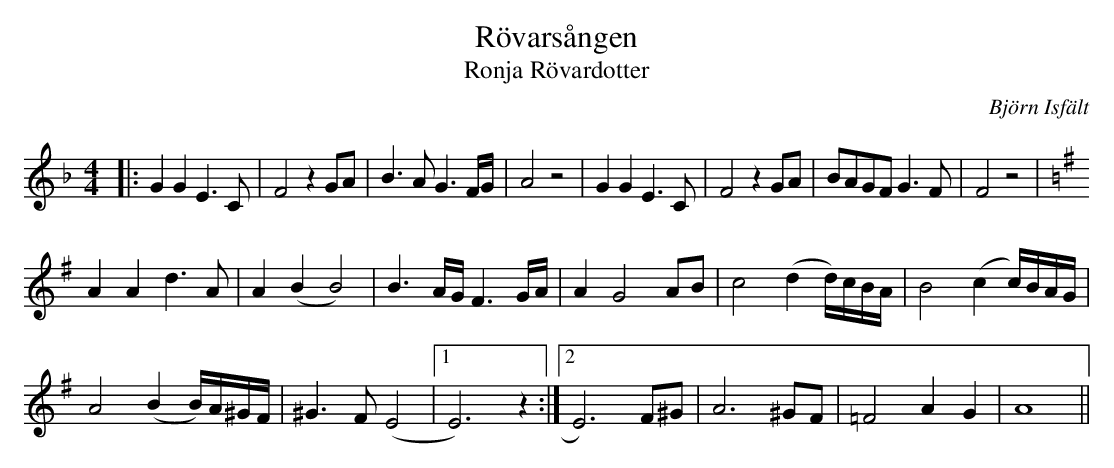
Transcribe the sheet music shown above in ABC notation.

X:1
T: Rövarsången
T: Ronja Rövardotter
O: Björn Isfält
K: F
M: 4/4
L: 1/8
V: 1
|: G2G2E3C | F4z2GA | B3AG3F/G/ | A4z4 | G2G2E3C | F4z2GA | BAGF G3F | F4z4 |
K: G
A2A2d3A | A2(B2B4) | B3A/G/F3G/A/ | A2G4 AB | c4(d2d/)c/B/A/ | B4(c2c/)B/A/G/ |
A4(B2B/)A/^G/F/ | ^G3F(E4 |1 E6)z2 :|2 E6)F^G | A6^GF | =F4A2G2 | A8 ||
